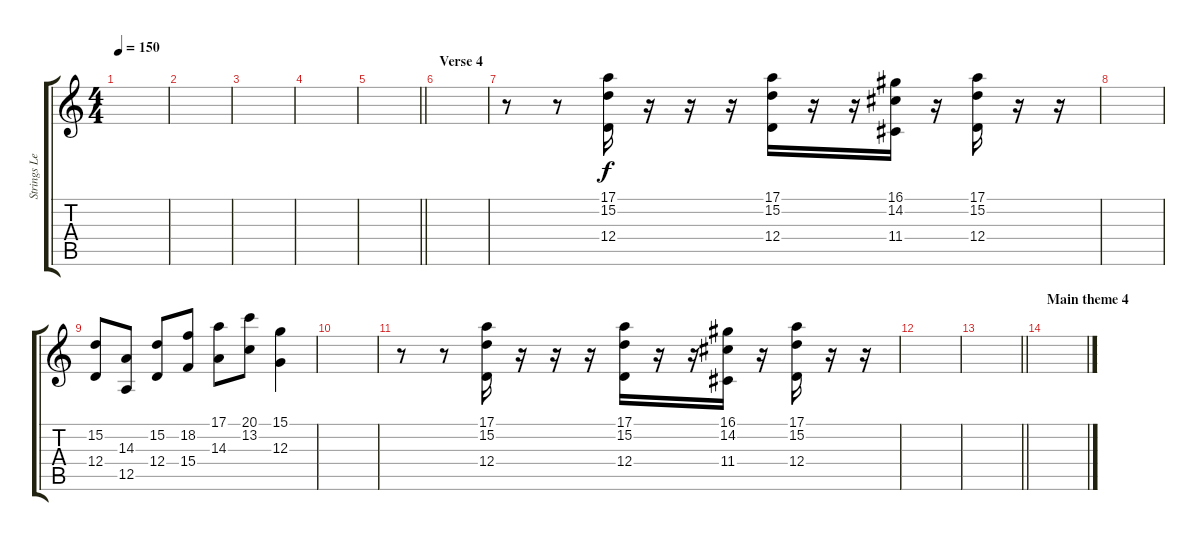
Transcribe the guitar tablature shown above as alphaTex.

\track ("Strings Lead" "Strings Le") {instrument stringensemble1}
\staff {score tabs}
\tuning (E4 B3 G3 D3 A2 E2) {hide}
\ts (4 4)
\tempo 150
\clef g2
\ks c
|
|
|
|
\barLineRight lightlight
|
\section ("" "Verse 4")
|
r.8{volume 14} r.8 (17.1 15.2 12.4).16 r.16 r.16 r.16 (17.1 15.2 12.4).16 r.16 r.16 (16.1 14.2 11.4).16 r.16 (17.1 15.2 12.4).16 r.16 r.16 |
|
(15.2 12.4).8 (14.3 12.5).8 (15.2 12.4).8 (18.2 15.4).8 (17.1 14.3).8 (20.1 13.2).8 (15.1 12.3).4 |
|
r.8 r.8 (17.1 15.2 12.4).16 r.16 r.16 r.16 (17.1 15.2 12.4).16 r.16 r.16 (16.1 14.2 11.4).16 r.16 (17.1 15.2 12.4).16 r.16 r.16 |
|
\barLineRight lightlight
|
\section ("" "Main theme 4")
